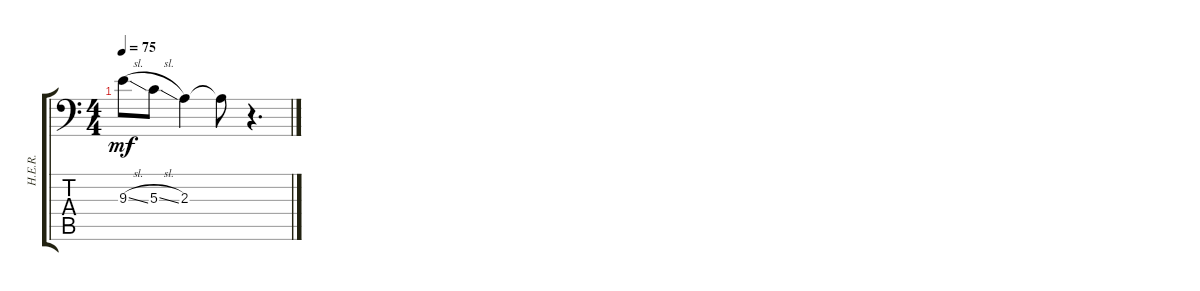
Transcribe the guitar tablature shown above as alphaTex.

\track ("H.E.R." "H.E.R.") {instrument trombone}
\staff {score tabs}
\tuning (E4 B3 G3 D3 A2 E2) {hide}
\ts (4 4)
\tempo 75
\clef f4
\ks c
9.3{sl t}.8{dy mf} 5.3{sl}.8 2.3.4 2.3{t}.8 r.4{d}
